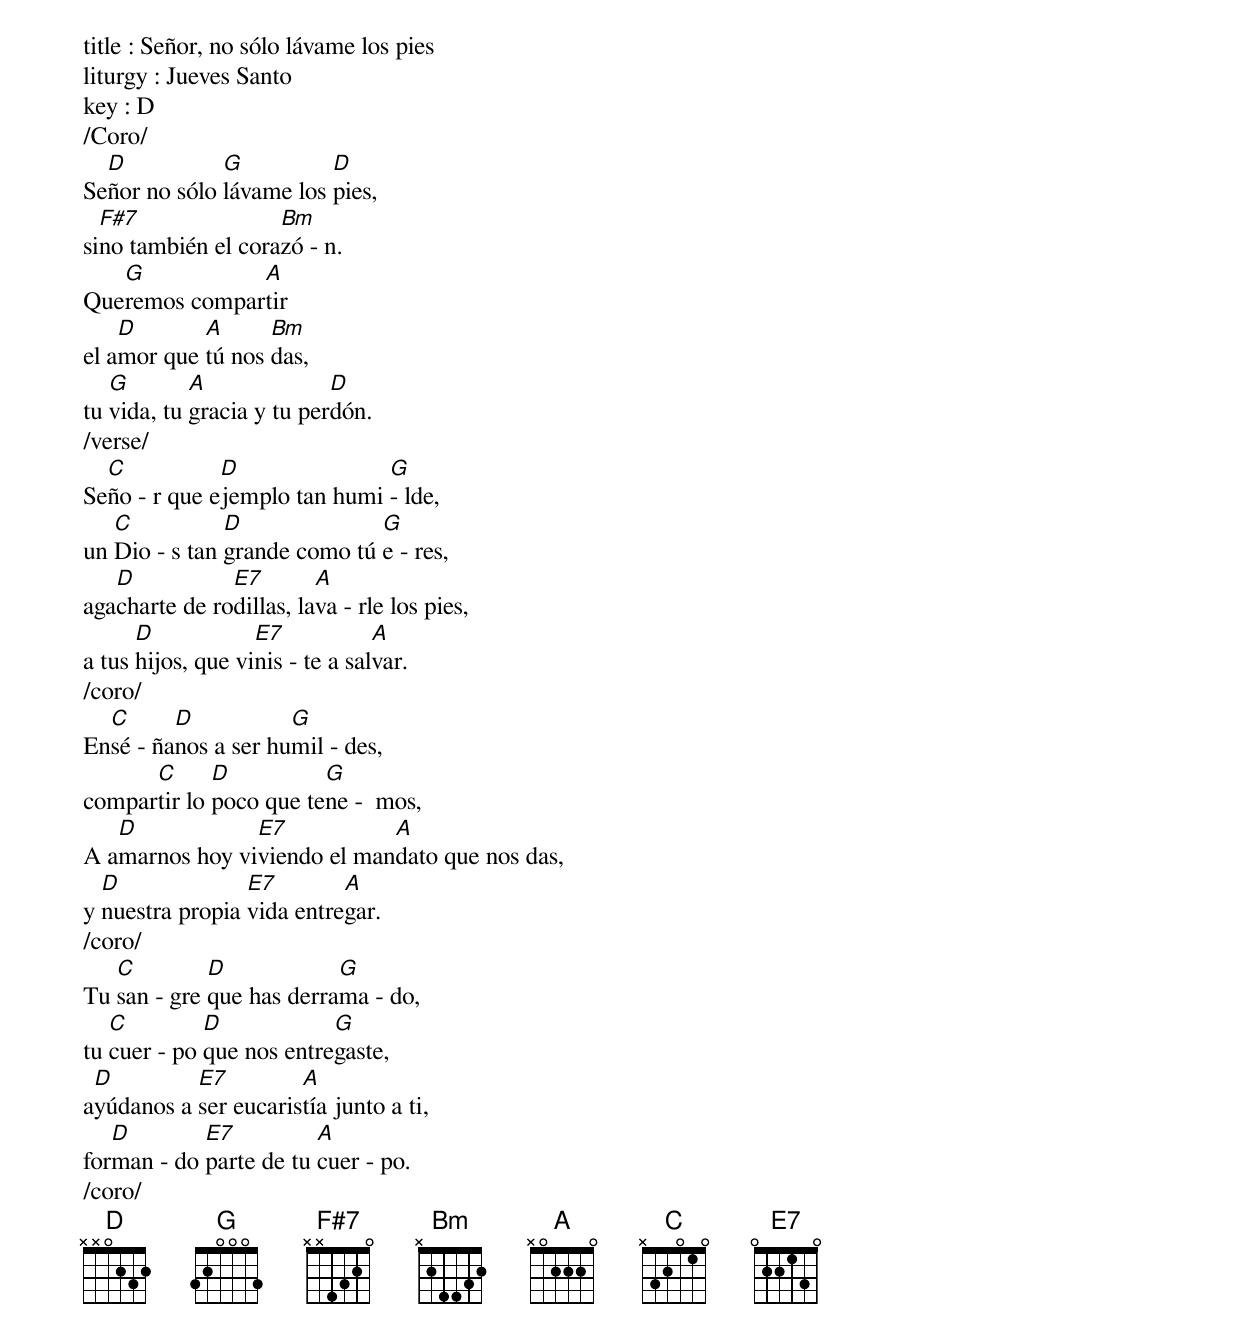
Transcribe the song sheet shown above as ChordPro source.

title : Señor, no sólo lávame los pies
liturgy : Jueves Santo
key : D
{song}
/Coro/
Se[D]ñor no sólo [G]lávame los [D]pies,
si[F#7]no también el cora[Bm]zó - n.
Que[G]remos compar[A]tir
el a[D]mor que [A]tú nos [Bm]das,
tu [G]vida, tu [A]gracia y tu per[D]dón.
/verse/
Se[C]ño - r que e[D]jemplo tan humi [G]- lde,
un [C]Dio - s tan [D]grande como tú [G]e - res,
aga[D]charte de ro[E7]dillas, la[A]va - rle los pies,
a tus [D]hijos, que vi[E7]nis - te a sal[A]var.
/coro/
En[C]sé - ña[D]nos a ser hu[G]mil - des,
compar[C]tir lo [D]poco que te[G]ne -  mos,
A a[D]marnos hoy vi[E7]viendo el man[A]dato que nos das,
y [D]nuestra propia [E7]vida entre[A]gar.
/coro/
Tu [C]san - gre [D]que has derra[G]ma - do,
tu [C]cuer - po [D]que nos entre[G]gaste,
a[D]yúdanos a [E7]ser eucaris[A]tía junto a ti,
for[D]man - do [E7]parte de tu [A]cuer - po.
/coro/
